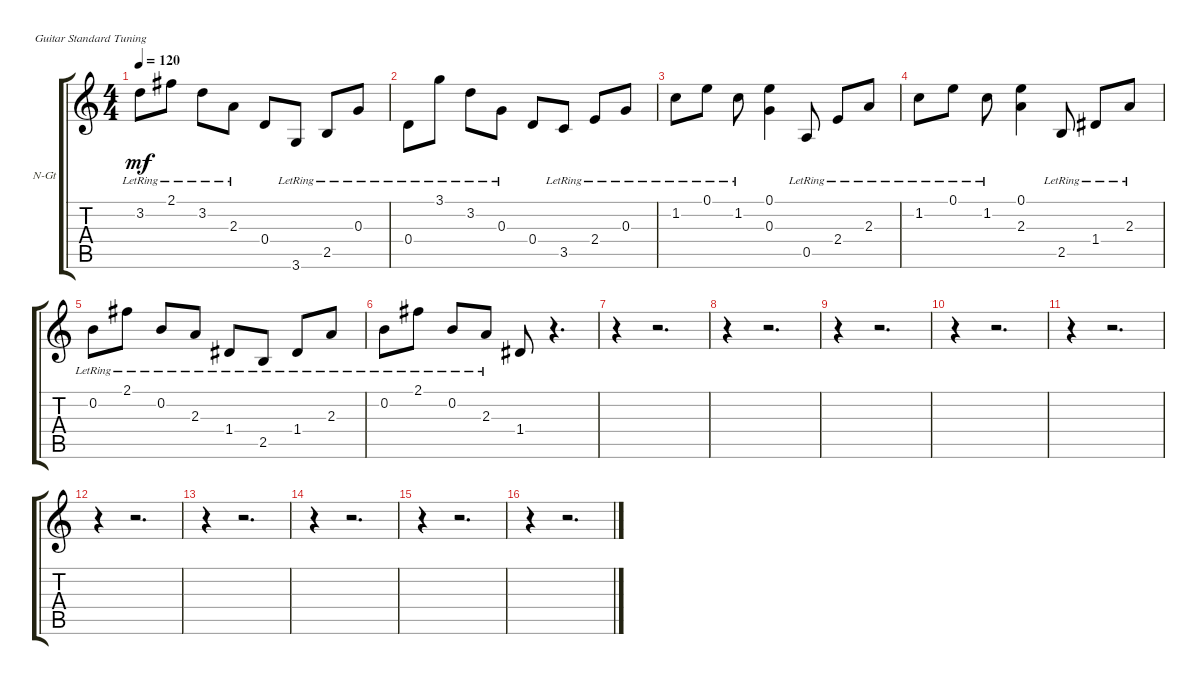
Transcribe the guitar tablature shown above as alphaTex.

\defaultSystemsLayout 4
\bracketExtendMode groupsimilarinstruments
\firstSystemTrackNameOrientation horizontal
\otherSystemsTrackNameOrientation horizontal
\track ("Nylon Guitar" "N-Gt") {instrument acousticguitarnylon}
\staff {score tabs}
\tuning (E4 B3 G3 D3 A2 E2)
\ts (4 4)
\tempo 120
\clef g2
\ks c
3.2{lr}.8{dy mf} 2.1{lr}.8 3.2{lr}.8 2.3{lr}.8 0.4.8 3.6{lr}.8 2.5{lr}.8 0.3{lr}.8 |
0.4{lr}.8 3.1{lr}.8 3.2{lr}.8 0.3{lr}.8 0.4.8 3.5{lr}.8 2.4{lr}.8 0.3{lr}.8 |
1.2{lr}.8 0.1{lr}.8 1.2{lr}.8 (0.1 0.3).4 0.5{lr}.8 2.4{lr}.8 2.3{lr}.8 |
1.2{lr}.8 0.1{lr}.8 1.2{lr}.8 (0.1 2.3).4 2.5{lr}.8 1.4{lr}.8 2.3{lr}.8 |
0.2{lr}.8 2.1{lr}.8 0.2{lr}.8 2.3{lr}.8 1.4{lr}.8 2.5{lr}.8 1.4{lr}.8 2.3{lr}.8 |
0.2{lr}.8 2.1{lr}.8 0.2{lr}.8 2.3{lr}.8 1.4.8 r.4{d} |
r.4 r.2{d} |
r.4 r.2{d} |
r.4 r.2{d} |
r.4 r.2{d} |
r.4 r.2{d} |
r.4 r.2{d} |
r.4 r.2{d} |
r.4 r.2{d} |
r.4 r.2{d} |
r.4 r.2{d}
